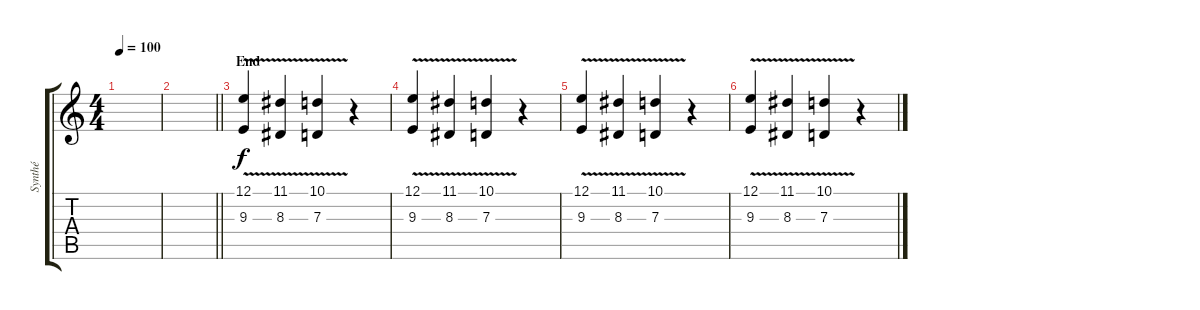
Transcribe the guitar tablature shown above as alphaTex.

\track ("Synthé" "Synthé") {instrument lead6voice}
\staff {score tabs}
\tuning (E4 B3 G3 D3 A2 E2) {hide}
\ts (4 4)
\tempo 100
\clef g2
\ks c
|
\barLineRight lightlight
|
\section ("" "End")
(12.1{v} 9.3).4{volume 6 instrument lead6voice} (11.1{v} 8.3).4 (10.1{v} 7.3).4 r.4 |
(12.1{v} 9.3).4 (11.1{v} 8.3).4 (10.1{v} 7.3).4 r.4 |
(12.1{v} 9.3).4 (11.1{v} 8.3).4 (10.1{v} 7.3).4 r.4 |
(12.1{v} 9.3).4 (11.1{v} 8.3).4 (10.1{v} 7.3).4 r.4
